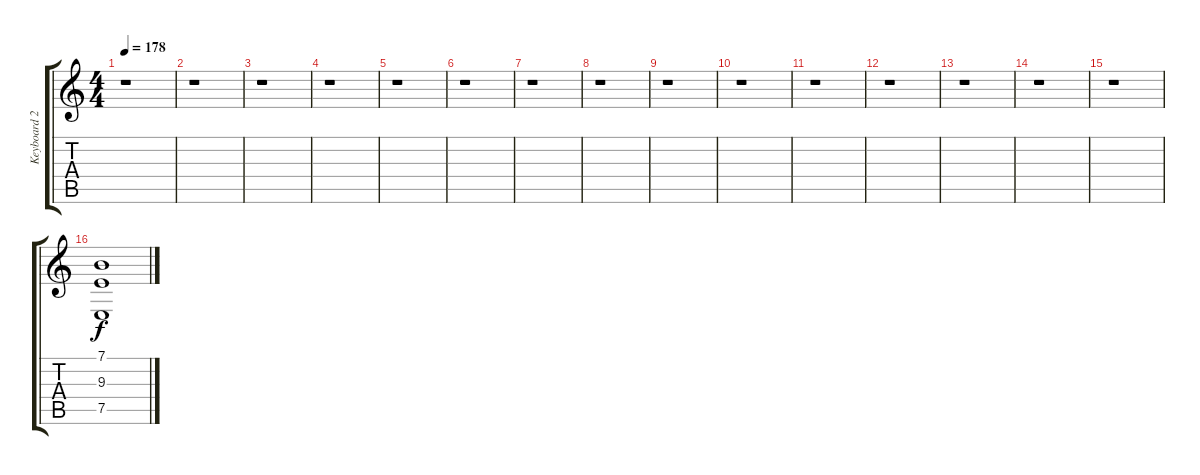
\track ("Keyboard 2" "Keyboard 2") {instrument stringensemble1}
\staff {score tabs}
\tuning (E4 B3 G3 D3 A2 E2) {hide}
\ts (4 4)
\tempo 178
\clef g2
\ks c
r.1{dy f} |
r.1 |
r.1 |
r.1 |
r.1 |
r.1 |
r.1 |
r.1 |
r.1 |
r.1 |
r.1 |
r.1 |
r.1 |
r.1 |
r.1 |
(7.1 9.3 7.5).1{volume 11}
